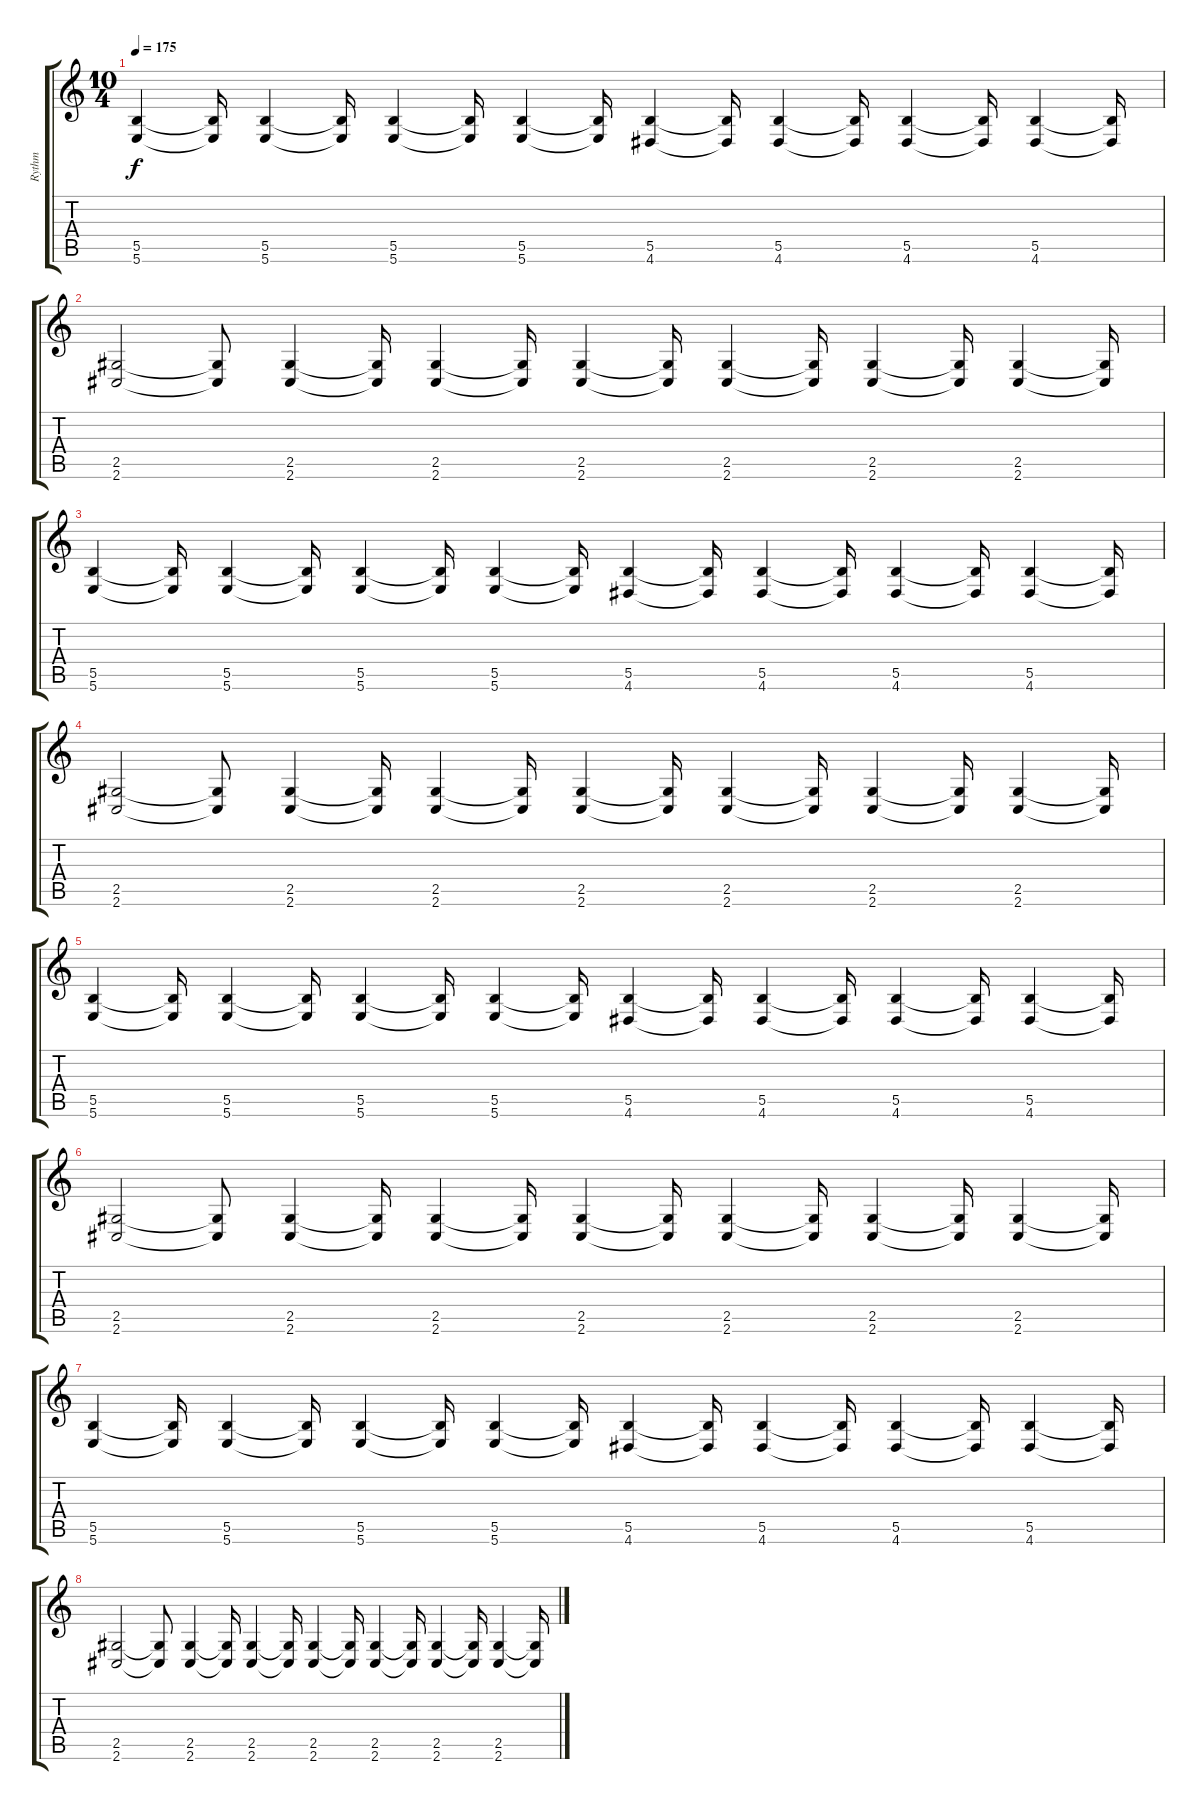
\track ("Rythm" "Rythm") {instrument overdrivenguitar}
\staff {score tabs}
\tuning (Db4 Ab3 E3 B2 Gb2 B1) {hide}
\ts (10 4)
\tempo 175
\clef g2
\ks c
(5.5 5.6).4{dy f} (5.5{t} 5.6{t}).16 (5.5 5.6).4 (5.5{t} 5.6{t}).16 (5.5 5.6).4 (5.5{t} 5.6{t}).16 (5.5 5.6).4 (5.5{t} 5.6{t}).16 (5.5 4.6).4 (5.5{t} 4.6{t}).16 (5.5 4.6).4 (5.5{t} 4.6{t}).16 (5.5 4.6).4 (5.5{t} 4.6{t}).16 (5.5 4.6).4 (5.5{t} 4.6{t}).16 |
(2.5 2.6).2 (2.5{t} 2.6{t}).8 (2.5 2.6).4 (2.5{t} 2.6{t}).16 (2.5 2.6).4 (2.5{t} 2.6{t}).16 (2.5 2.6).4 (2.5{t} 2.6{t}).16 (2.5 2.6).4 (2.5{t} 2.6{t}).16 (2.5 2.6).4 (2.5{t} 2.6{t}).16 (2.5 2.6).4 (2.5{t} 2.6{t}).16 |
(5.5 5.6).4 (5.5{t} 5.6{t}).16 (5.5 5.6).4 (5.5{t} 5.6{t}).16 (5.5 5.6).4 (5.5{t} 5.6{t}).16 (5.5 5.6).4 (5.5{t} 5.6{t}).16 (5.5 4.6).4 (5.5{t} 4.6{t}).16 (5.5 4.6).4 (5.5{t} 4.6{t}).16 (5.5 4.6).4 (5.5{t} 4.6{t}).16 (5.5 4.6).4 (5.5{t} 4.6{t}).16 |
(2.5 2.6).2 (2.5{t} 2.6{t}).8 (2.5 2.6).4 (2.5{t} 2.6{t}).16 (2.5 2.6).4 (2.5{t} 2.6{t}).16 (2.5 2.6).4 (2.5{t} 2.6{t}).16 (2.5 2.6).4 (2.5{t} 2.6{t}).16 (2.5 2.6).4 (2.5{t} 2.6{t}).16 (2.5 2.6).4 (2.5{t} 2.6{t}).16 |
(5.5 5.6).4 (5.5{t} 5.6{t}).16 (5.5 5.6).4 (5.5{t} 5.6{t}).16 (5.5 5.6).4 (5.5{t} 5.6{t}).16 (5.5 5.6).4 (5.5{t} 5.6{t}).16 (5.5 4.6).4 (5.5{t} 4.6{t}).16 (5.5 4.6).4 (5.5{t} 4.6{t}).16 (5.5 4.6).4 (5.5{t} 4.6{t}).16 (5.5 4.6).4 (5.5{t} 4.6{t}).16 |
(2.5 2.6).2 (2.5{t} 2.6{t}).8 (2.5 2.6).4 (2.5{t} 2.6{t}).16 (2.5 2.6).4 (2.5{t} 2.6{t}).16 (2.5 2.6).4 (2.5{t} 2.6{t}).16 (2.5 2.6).4 (2.5{t} 2.6{t}).16 (2.5 2.6).4 (2.5{t} 2.6{t}).16 (2.5 2.6).4 (2.5{t} 2.6{t}).16 |
(5.5 5.6).4 (5.5{t} 5.6{t}).16 (5.5 5.6).4 (5.5{t} 5.6{t}).16 (5.5 5.6).4 (5.5{t} 5.6{t}).16 (5.5 5.6).4 (5.5{t} 5.6{t}).16 (5.5 4.6).4 (5.5{t} 4.6{t}).16 (5.5 4.6).4 (5.5{t} 4.6{t}).16 (5.5 4.6).4 (5.5{t} 4.6{t}).16 (5.5 4.6).4 (5.5{t} 4.6{t}).16 |
(2.5 2.6).2 (2.5{t} 2.6{t}).8 (2.5 2.6).4 (2.5{t} 2.6{t}).16 (2.5 2.6).4 (2.5{t} 2.6{t}).16 (2.5 2.6).4 (2.5{t} 2.6{t}).16 (2.5 2.6).4 (2.5{t} 2.6{t}).16 (2.5 2.6).4 (2.5{t} 2.6{t}).16 (2.5 2.6).4 (2.5{t} 2.6{t}).16
